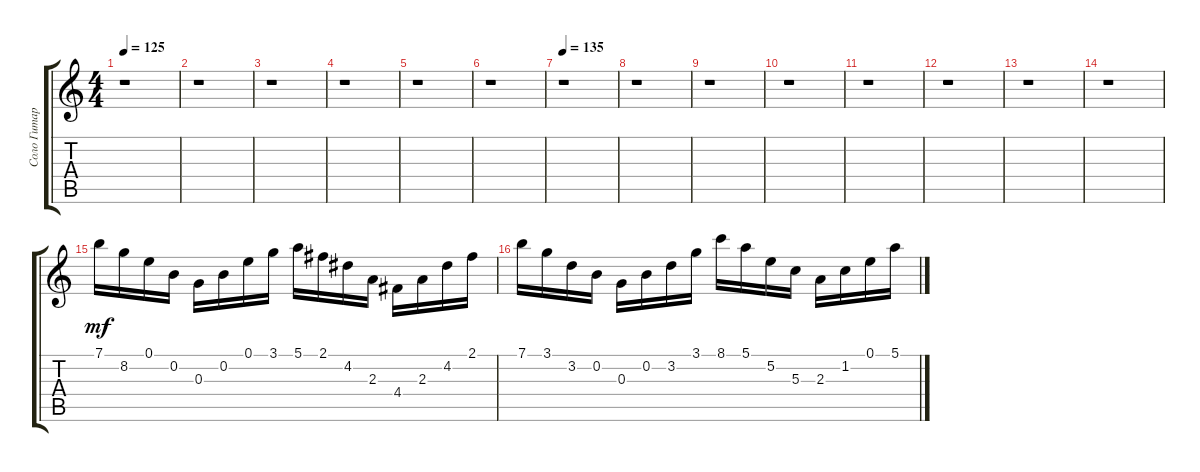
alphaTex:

\track ("Соло Гитара" "Соло Гитар") {instrument overdrivenguitar}
\staff {score tabs}
\tuning (E4 B3 G3 D3 A2 E2) {hide}
\ts (4 4)
\tempo 125
\clef g2
\ks c
r.1{dy ff} |
r.1 |
r.1 |
r.1 |
r.1 |
r.1 |
\tempo 135
r.1 |
r.1 |
r.1 |
r.1 |
r.1 |
r.1 |
r.1 |
r.1 |
7.1.16{dy mf} 8.2.16 0.1.16 0.2.16 0.3.16 0.2.16 0.1.16 3.1.16 5.1.16 2.1.16 4.2.16 2.3.16 4.4.16 2.3.16 4.2.16 2.1.16 |
7.1.16 3.1.16 3.2.16 0.2.16 0.3.16 0.2.16 3.2.16 3.1.16 8.1.16 5.1.16 5.2.16 5.3.16 2.3.16 1.2.16 0.1.16 5.1.16
